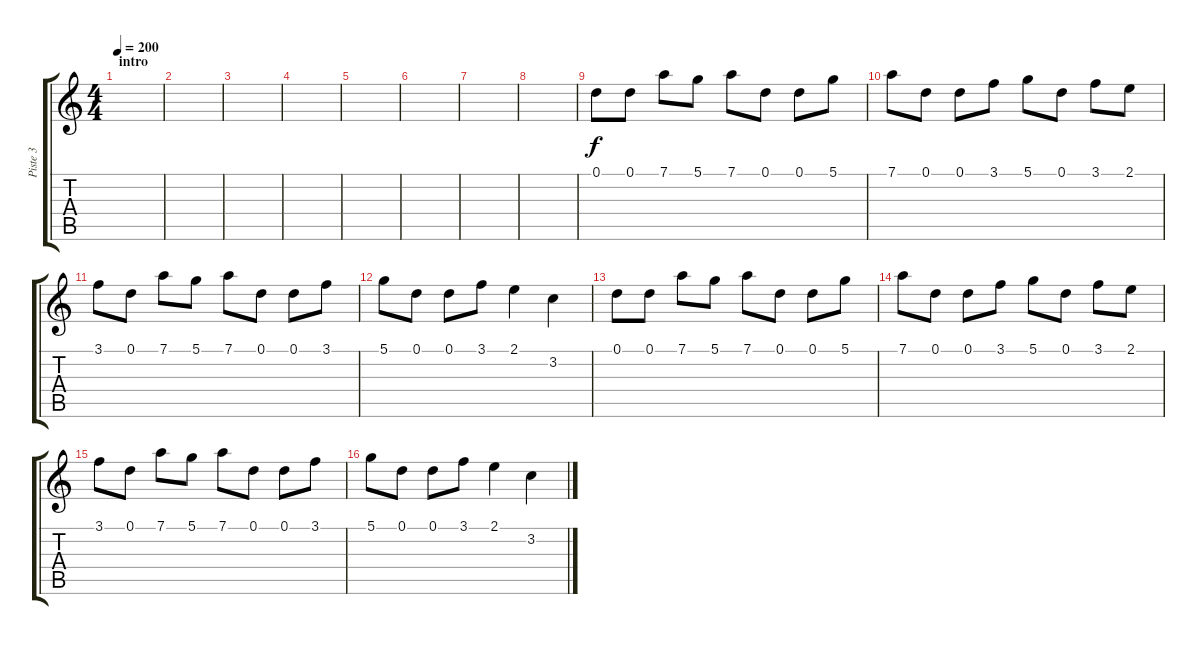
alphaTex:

\track ("Piste 3" "Piste 3") {instrument distortionguitar}
\staff {score tabs}
\tuning (D4 A3 F3 C3 G2 D2) {hide}
\ts (4 4)
\section ("" "intro")
\tempo 200
\clef g2
\ks c
|
|
|
|
|
|
|
|
0.1.8 0.1.8 7.1.8 5.1.8 7.1.8 0.1.8 0.1.8 5.1.8 |
7.1.8 0.1.8 0.1.8 3.1.8 5.1.8 0.1.8 3.1.8 2.1.8 |
3.1.8 0.1.8 7.1.8 5.1.8 7.1.8 0.1.8 0.1.8 3.1.8 |
5.1.8 0.1.8 0.1.8 3.1.8 2.1.4 3.2.4 |
0.1.8 0.1.8 7.1.8 5.1.8 7.1.8 0.1.8 0.1.8 5.1.8 |
7.1.8 0.1.8 0.1.8 3.1.8 5.1.8 0.1.8 3.1.8 2.1.8 |
3.1.8 0.1.8 7.1.8 5.1.8 7.1.8 0.1.8 0.1.8 3.1.8 |
5.1.8 0.1.8 0.1.8 3.1.8 2.1.4 3.2.4
